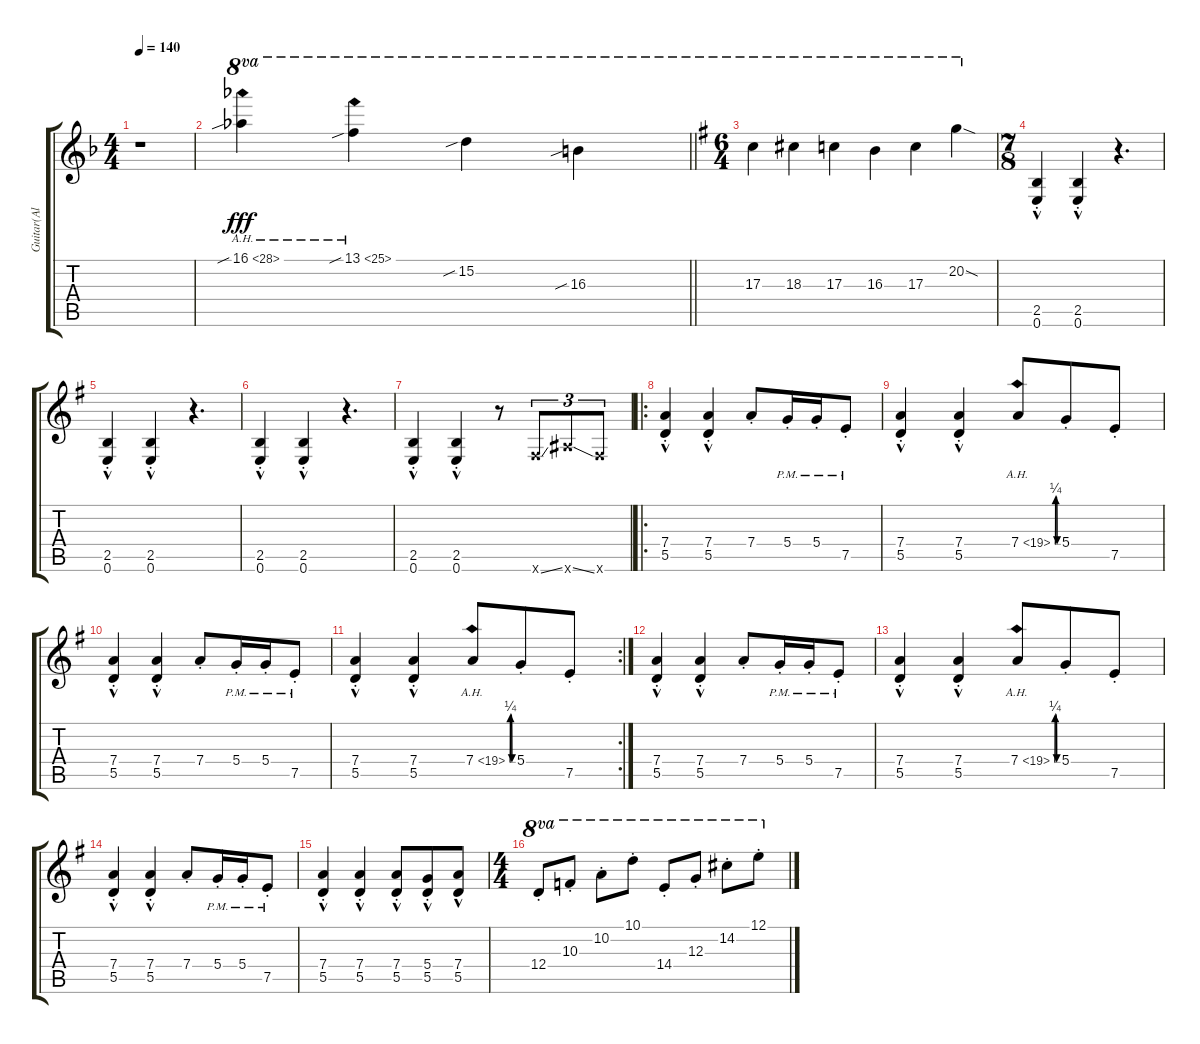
\track ("Guitar(Al Pitrelli)" "Guitar(Al ") {instrument distortionguitar}
\staff {score tabs}
\tuning (E4 B3 G3 D3 A2 E2) {hide}
\ts (4 4)
\tempo 140
\clef g2
\ks f
r.1{dy fff} |
\barLineRight lightlight
16.1{ah 12 sib}.4{ot 8va} 13.1{ah 12 sib}.4{ot 8va} 15.2{sib}.4{ot 8va} 16.3{sib}.4{ot 8va} |
\ts (6 4)
\ks g
17.3.4{ot 8va} 18.3.4{ot 8va} 17.3.4{ot 8va} 16.3.4{ot 8va} 17.3.4{ot 8va} 20.2{sod}.4{ot 8va} |
\ts (7 8)
(2.5{hac st} 0.6{hac st}).4 (2.5{hac st} 0.6{hac st}).4 r.4{d} |
(2.5{hac st} 0.6{hac st}).4 (2.5{hac st} 0.6{hac st}).4 r.4{d} |
(2.5{hac st} 0.6{hac st}).4 (2.5{hac st} 0.6{hac st}).4 r.4{d} |
(2.5{hac st} 0.6{hac st}).4 (2.5{hac st} 0.6{hac st}).4 r.8 2.6{ss x}.8{tu (3 2)} 6.6{ss x}.8{tu (3 2)} 2.6{x}.8{tu (3 2)} |
\ro
(7.4{hac st} 5.5{hac st}).4 (7.4{hac st} 5.5{hac st}).4 7.4{st}.8 5.4{pm st}.16 5.4{pm st}.16 7.5{pm st}.8 |
(7.4{hac st} 5.5{hac st}).4 (7.4{hac st} 5.5{hac st}).4 7.4{be (custom 0 0 10 1 25 1 40 0 60 0) ah 12}.8 5.4{st}.8 7.5{st}.8 |
(7.4{hac st} 5.5{hac st}).4 (7.4{hac st} 5.5{hac st}).4 7.4{st}.8 5.4{pm st}.16 5.4{pm st}.16 7.5{pm st}.8 |
\rc 2
(7.4{hac st} 5.5{hac st}).4 (7.4{hac st} 5.5{hac st}).4 7.4{be (custom 0 0 10 1 25 1 40 0 60 0) ah 12}.8 5.4{st}.8 7.5{st}.8 |
(7.4{hac st} 5.5{hac st}).4 (7.4{hac st} 5.5{hac st}).4 7.4{st}.8 5.4{pm st}.16 5.4{pm st}.16 7.5{pm st}.8 |
(7.4{hac st} 5.5{hac st}).4 (7.4{hac st} 5.5{hac st}).4 7.4{be (custom 0 0 10 1 25 1 40 0 60 0) ah 12}.8 5.4{st}.8 7.5{st}.8 |
(7.4{hac st} 5.5{hac st}).4 (7.4{hac st} 5.5{hac st}).4 7.4{st}.8 5.4{pm st}.16 5.4{pm st}.16 7.5{pm st}.8 |
(7.4{hac st} 5.5{hac st}).4 (7.4{hac st} 5.5{hac st}).4 (7.4{hac st} 5.5{hac st}).8 (5.4{hac st} 5.5{hac st}).8 (7.4{hac} 5.5{hac}).8 |
\ts (4 4)
12.4{st}.8{ot 8va} 10.3{st}.8{ot 8va} 10.2{st}.8{ot 8va} 10.1{st}.8{ot 8va} 14.4{st}.8{ot 8va} 12.3{st}.8{ot 8va} 14.2{st}.8{ot 8va} 12.1{st}.8{ot 8va}
